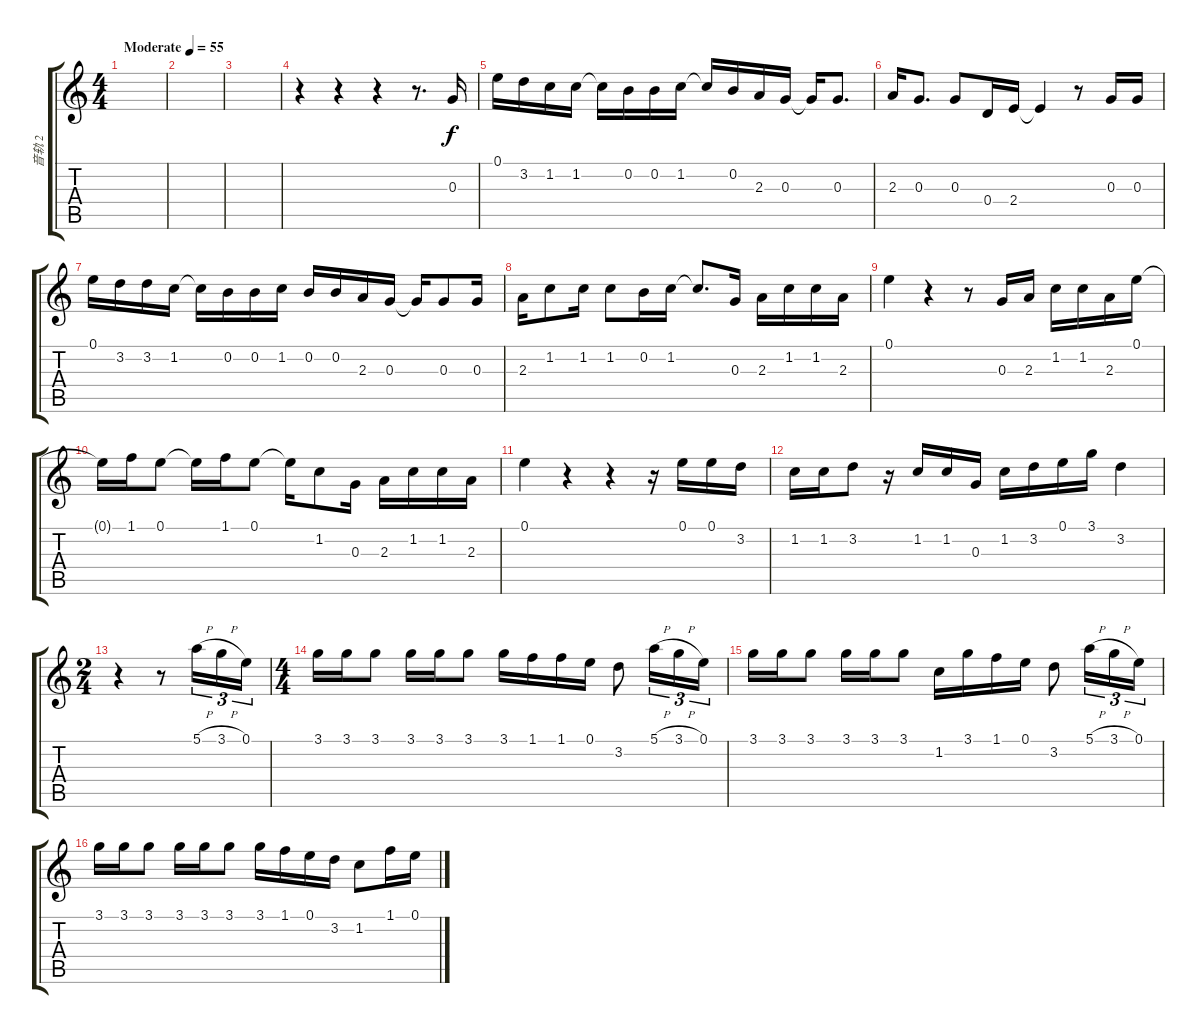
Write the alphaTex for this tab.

\track ("音轨 2" "音轨 2") {instrument electricguitarjazz}
\staff {score tabs}
\tuning (E4 B3 G3 D3 A2 E2) {hide}
\ts (4 4)
\tempo (55 "Moderate")
\clef g2
\ks c
|
|
|
r.4 r.4 r.4 r.8{d} 0.3.16 |
0.1.16 3.2.16 1.2.16 1.2.16 1.2{t}.16 0.2.16 0.2.16 1.2.16 1.2{t}.16 0.2.16 2.3.16 0.3.16 0.3{t}.16 0.3.8{d} |
2.3.16 0.3.8{d} 0.3.8 0.4.16 2.4.16 2.4{t}.4 r.8 0.3.16 0.3.16 |
0.1.16 3.2.16 3.2.16 1.2.16 1.2{t}.16 0.2.16 0.2.16 1.2.16 0.2.16 0.2.16 2.3.16 0.3.16 0.3{t}.16 0.3.8 0.3.16 |
2.3.16 1.2.8 1.2.16 1.2.8 0.2.16 1.2.16 1.2{t}.8{d} 0.3.16 2.3.16 1.2.16 1.2.16 2.3.16 |
0.1.4 r.4 r.8 0.3.16 2.3.16 1.2.16 1.2.16 2.3.16 0.1.16 |
0.1{t}.16 1.1.16 0.1.8 0.1{t}.16 1.1.16 0.1.8 0.1{t}.16 1.2.8 0.3.16 2.3.16 1.2.16 1.2.16 2.3.16 |
0.1.4 r.4 r.4 r.16 0.1.16 0.1.16 3.2.16 |
1.2.16 1.2.16 3.2.8 r.16 1.2.16 1.2.16 0.3.16 1.2.16 3.2.16 0.1.16 3.1.16 3.2.4 |
\ts (2 4)
r.4 r.8 5.1{h}.16{tu (3 2)} 3.1{h}.16{tu (3 2)} 0.1.16{tu (3 2)} |
\ts (4 4)
3.1.16 3.1.16 3.1.8 3.1.16 3.1.16 3.1.8 3.1.16 1.1.16 1.1.16 0.1.16 3.2.8 5.1{h}.16{tu (3 2)} 3.1{h}.16{tu (3 2)} 0.1.16{tu (3 2)} |
3.1.16 3.1.16 3.1.8 3.1.16 3.1.16 3.1.8 1.2.16 3.1.16 1.1.16 0.1.16 3.2.8 5.1{h}.16{tu (3 2)} 3.1{h}.16{tu (3 2)} 0.1.16{tu (3 2)} |
3.1.16 3.1.16 3.1.8 3.1.16 3.1.16 3.1.8 3.1.16 1.1.16 0.1.16 3.2.16 1.2.8 1.1.16 0.1.16
